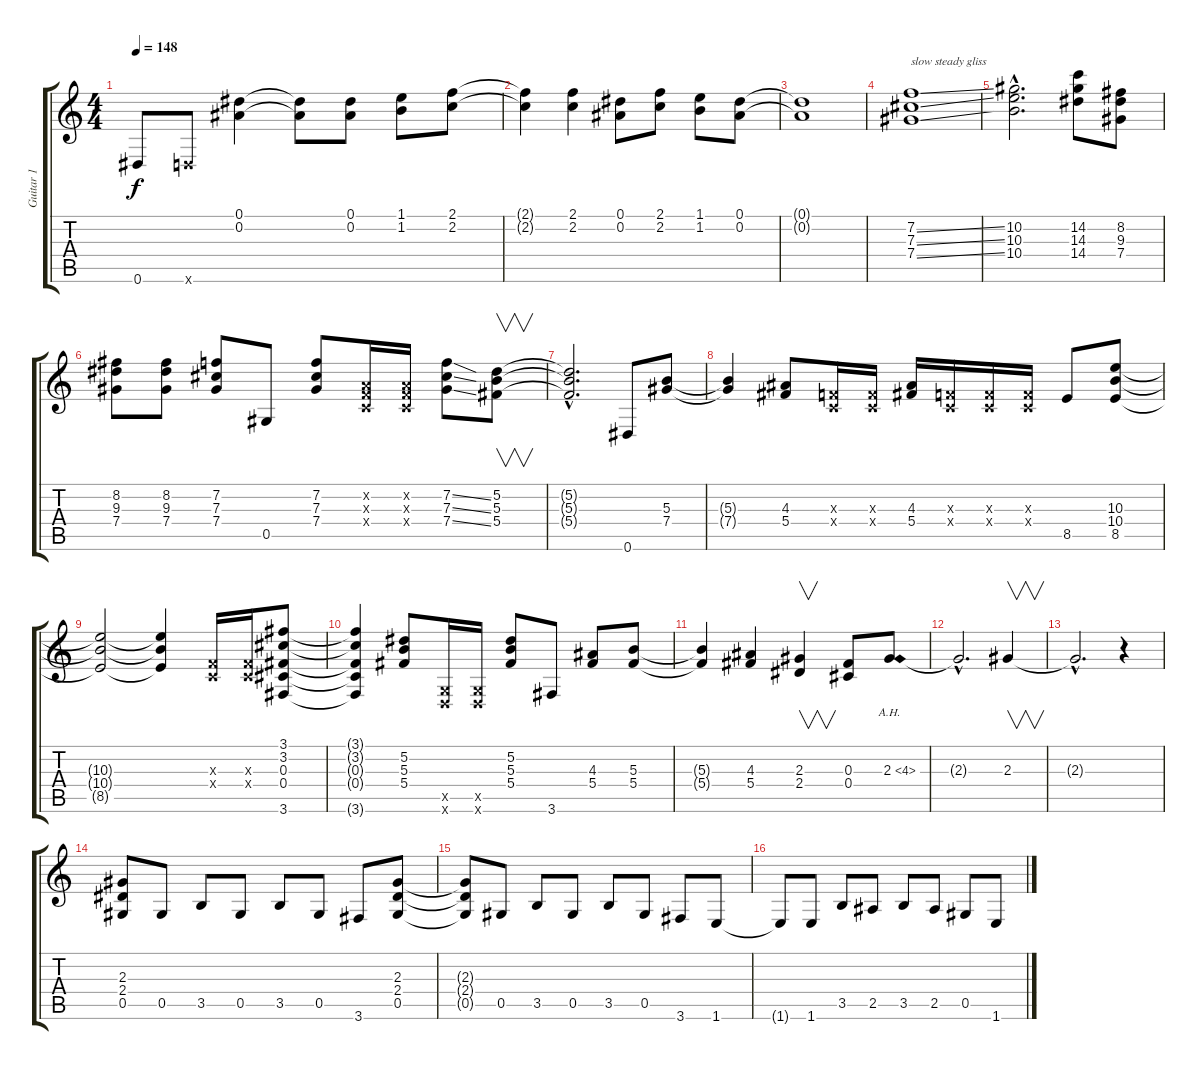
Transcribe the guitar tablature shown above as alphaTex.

\track ("Guitar 1" "Guitar 1") {instrument overdrivenguitar}
\staff {score tabs}
\tuning (Eb4 Bb3 Gb3 Db3 Ab2 Eb2) {hide}
\ts (4 4)
\tempo 148
\clef g2
\ks c
0.6{t}.8{dy f} -1.6{x}.8 (0.1 0.2).4 (0.1{t} 0.2{t}).8 (0.1 0.2).8 (1.1 1.2).8 (2.1 2.2).8 |
(2.1{t} 2.2{t}).4 (2.1 2.2).4 (0.1 0.2).8 (2.1 2.2).8 (1.1 1.2).8 (0.1 0.2).8 |
(0.1{t} 0.2{t}).1 |
(7.2{ss} 7.3{ss} 7.4{ss}).1{txt "slow steady gliss"} |
(10.2{hac} 10.3{hac} 10.4{hac}).2{d} (14.2 14.3 14.4).8 (8.2 9.3 7.4).8 |
(8.2 9.3 7.4).8 (8.2 9.3 7.4).8 (7.2 7.3 7.4).8 0.5.8 (7.2 7.3 7.4).8 (-1.2{x} -1.3{x} -1.4{x}).16 (-1.2{x} -1.3{x} -1.4{x}).16 (7.2{ss} 7.3{ss} 7.4{ss}).8 (5.2 5.3 5.4).8{v} |
(5.2{hac t} 5.3{hac t} 5.4{hac t}).2{d} 0.6.8 (5.3 7.4).8 |
(5.3{t} 7.4{t}).4 (4.3 5.4).8 (-1.3{x} -1.4{x}).16 (-1.3{x} -1.4{x}).16 (4.3 5.4).16 (-1.3{x} -1.4{x}).16 (-1.3{x} -1.4{x}).16 (-1.3{x} -1.4{x}).16 8.5.8 (10.3 10.4 8.5).8 |
(10.3{t} 10.4{t} 8.5{t}).2 (10.3{t} 10.4{t} 8.5{t}).4 (-1.3{x} -1.4{x}).16 (-1.3{x} -1.4{x}).16 (3.1 3.2 0.3 0.4 3.6).8 |
(3.1{t} 3.2{t} 0.3{t} 0.4{t} 3.6{t}).4 (5.2 5.3 5.4).8 (-1.5{x} -1.6{x}).16 (-1.5{x} -1.6{x}).16 (5.2 5.3 5.4).8 3.6.8 (4.3 5.4).8 (5.3 5.4).8 |
(5.3{t} 5.4{t}).4 (4.3 5.4).4 (2.3 2.4).4{v} (0.3 0.4).8 2.3{ah 2}.8 |
2.3{hac t}.2{d} 2.3.4{v} |
2.3{hac t}.2{d} r.4 |
(2.3 2.4 0.5).8 0.5.8 3.5.8 0.5.8 3.5.8 0.5.8 3.6.8 (2.3 2.4 0.5).8 |
(2.3{t} 2.4{t} 0.5{t}).8 0.5.8 3.5.8 0.5.8 3.5.8 0.5.8 3.6.8 1.6.8 |
1.6{t}.8 1.6.8 3.5.8 2.5.8 3.5.8 2.5.8 0.5.8 1.6.8
